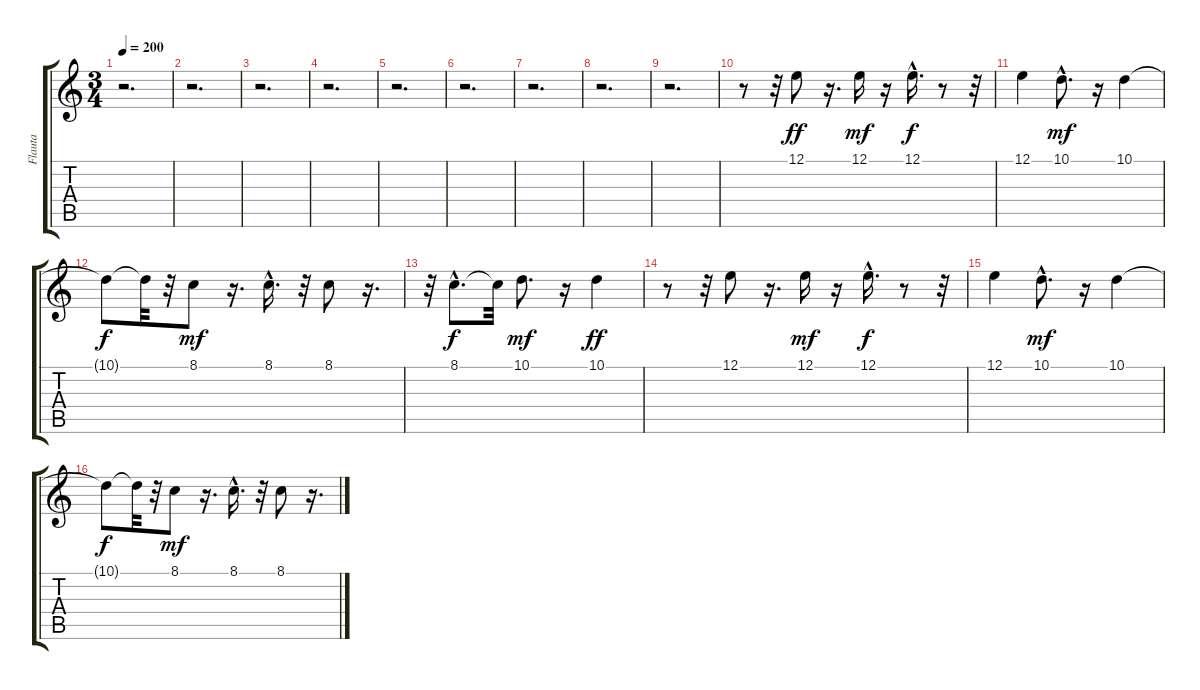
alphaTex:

\track ("Flauta" "Flauta") {instrument ocarina}
\staff {score tabs}
\tuning (E4 B3 G3 D3 A2 E2) {hide}
\ts (3 4)
\tempo 200
\clef g2
\ks c
r.2{d dy ff instrument ocarina} |
r.2{d} |
r.2{d} |
r.2{d} |
r.2{d} |
r.2{d} |
r.2{d} |
r.2{d} |
r.2{d} |
r.8 r.32 12.1.8 r.16{d} 12.1.16{dy mf} r.16 12.1{hac}.16{d dy f} r.8 r.32 |
12.1.4 10.1{hac}.8{d dy mf} r.16 10.1.4 |
10.1{t}.8{dy f} 10.1{t}.32 r.32 8.1.8{dy mf} r.16{d} 8.1{hac}.16{d} r.32 8.1.8 r.16{d} |
r.32 8.1{hac}.8{d dy f} 8.1{t}.32 10.1.8{d dy mf} r.16 10.1.4{dy ff} |
r.8 r.32 12.1.8 r.16{d} 12.1.16{dy mf} r.16 12.1{hac}.16{d dy f} r.8 r.32 |
12.1.4 10.1{hac}.8{d dy mf} r.16 10.1.4 |
10.1{t}.8{dy f} 10.1{t}.32 r.32 8.1.8{dy mf} r.16{d} 8.1{hac}.16{d} r.32 8.1.8 r.16{d}
